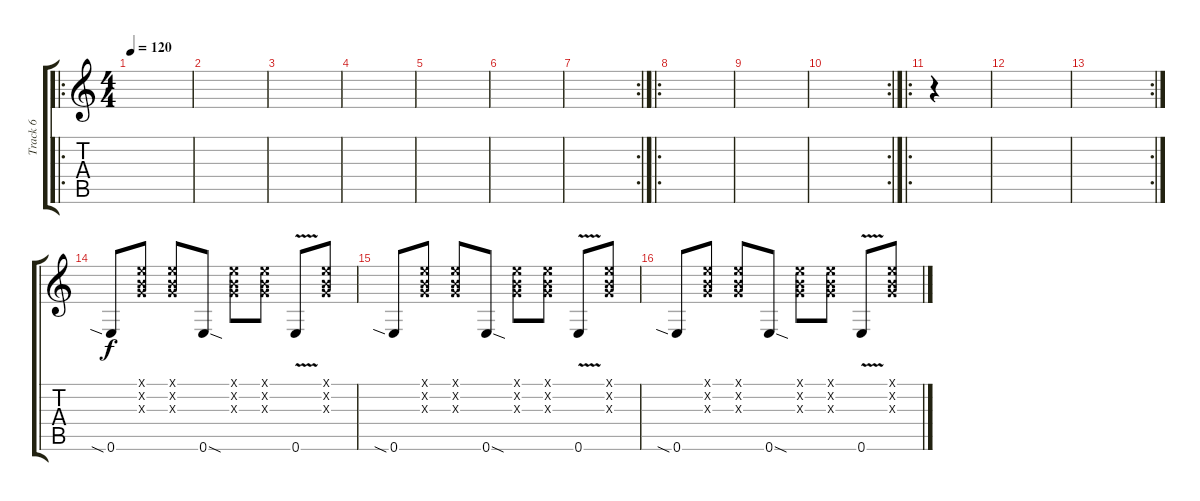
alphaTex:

\track ("Track 6" "Track 6") {instrument acousticguitarnylon}
\staff {score tabs}
\tuning (E4 B3 G3 D3 A2 E2) {hide}
\ro
\ts (4 4)
\tempo 120
\clef g2
\ks c
|
|
|
|
|
|
\rc 2
|
\ro
|
|
\rc 2
|
\ro
r.4 |
|
\rc 2
|
0.6{sia}.8 (0.1{x} 0.2{x} 0.3{x}).8 (0.1{x} 0.2{x} 0.3{x}).8 0.6{sod}.8 (0.1{x} 0.2{x} 0.3{x}).8 (0.1{x} 0.2{x} 0.3{x}).8 0.6{v}.8 (0.1{x} 0.2{x} 0.3{x}).8 |
0.6{sia}.8 (0.1{x} 0.2{x} 0.3{x}).8 (0.1{x} 0.2{x} 0.3{x}).8 0.6{sod}.8 (0.1{x} 0.2{x} 0.3{x}).8 (0.1{x} 0.2{x} 0.3{x}).8 0.6{v}.8 (0.1{x} 0.2{x} 0.3{x}).8 |
0.6{sia}.8 (0.1{x} 0.2{x} 0.3{x}).8 (0.1{x} 0.2{x} 0.3{x}).8 0.6{sod}.8 (0.1{x} 0.2{x} 0.3{x}).8 (0.1{x} 0.2{x} 0.3{x}).8 0.6{v}.8 (0.1{x} 0.2{x} 0.3{x}).8
